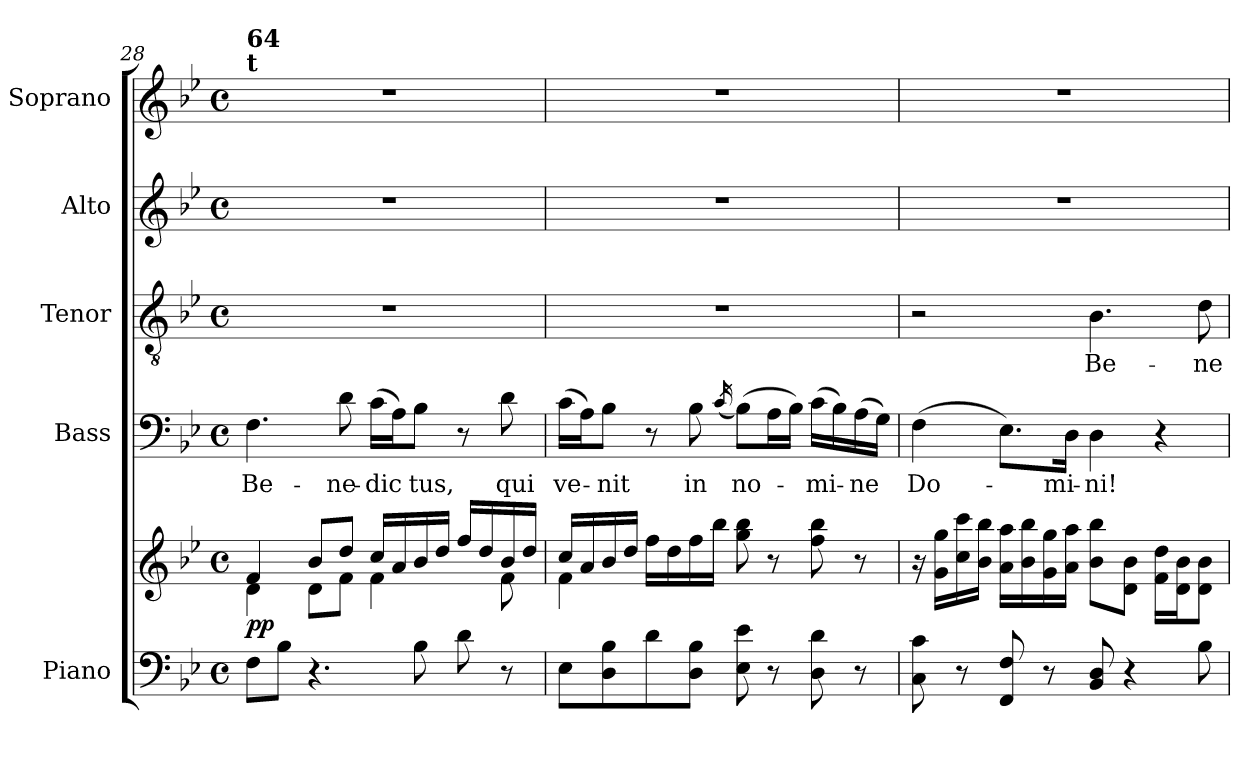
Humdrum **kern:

**kern	**kern	**dynam	**kern	**text	**kern	**text	**kern	**kern
*part5	*part5	*part5	*part4	*part4	*part3	*part3	*part2	*part1
*staff6	*staff5	*staff5/6	*staff4	*staff4	*staff3	*staff3	*staff2	*staff1
*I"Piano	*	*	*I"Bass	*	*I"Tenor	*	*I"Alto	*I"Soprano
*I'Pno.	*	*	*I'B.	*	*I'T.	*	*I'A.	*I'S.
!!LO:LB:g=z
*clefF4	*clefG2	*	*clefF4	*	*clefGv2	*	*clefG2	*clefG2
*k[b-e-]	*k[b-e-]	*	*k[b-e-]	*	*k[b-e-]	*	*k[b-e-]	*k[b-e-]
*B-:	*B-:	*	*B-:	*	*B-:	*	*B-:	*B-:
*M4/4	*M4/4	*	*M4/4	*	*M4/4	*	*M4/4	*M4/4
*met(c)	*met(c)	*	*met(c)	*	*met(c)	*	*met(c)	*met(c)
=28	=28	=28	=28	=28	=28	=28	=28	=28
*	*^	*	*	*	*	*	*	*
!	!	!	!	!	!	!	!	!	!LO:TX:a:B:t=t
!	!	!	!	!	!	!	!	!	!LO:TX:a:B:t=64
!	!	!	!LO:DY:a=2	!	!LO:LY:b	!	!	!	!
!	!	!	!LO:DY:n=1:a	!	!	!	!	!	!
8F\L	4f/	4d\	p p	4.F\	Be-	1r	.	1r	1r
8B-\J	.	.	.	.	.	.	.	.	.
4.r	8b-/L	8d\L	.	.	.	.	.	.	.
!	!	!	!	!	!LO:LY:b	!	!	!	!
.	8dd/J	8f\J	.	8d\	-ne-	.	.	.	.
!	!	!	!	!	!LO:LY:b	!	!	!	!
.	16cc/LL	4f\	.	(>16c\LL	-dic	.	.	.	.
.	16a/	.	.	16A\J)	.	.	.	.	.
!	!	!	!	!	!LO:LY:b	!	!	!	!
8B-\	16b-/	.	.	8B-\J	-tus,	.	.	.	.
.	16dd/JJ	.	.	.	.	.	.	.	.
8d\	16ff/LL	8ryy	.	8r	.	.	.	.	.
.	16dd/	.	.	.	.	.	.	.	.
!	!	!	!	!	!LO:LY:b	!	!	!	!
8r	16b-/	8f\	.	8d\	qui	.	.	.	.
.	16dd/JJ	.	.	.	.	.	.	.	.
=29	=29	=29	=29	=29	=29	=29	=29	=29	=29
!	!	!	!	!	!LO:LY:b	!	!	!	!
8E-\L	16cc/LL	4f\	.	(>16c\LL	ve-	1r	.	1r	1r
.	16a/	.	.	16A\J)	.	.	.	.	.
!	!	!	!	!	!LO:LY:b	!	!	!	!
8D\ 8B-\	16b-/	.	.	8B-\J	-nit	.	.	.	.
.	16dd/JJ	.	.	.	.	.	.	.	.
8d\	16ff\LL	2.ryy	.	8r	.	.	.	.	.
.	16dd\	.	.	.	.	.	.	.	.
!	!	!	!	!	!LO:LY:b	!	!	!	!
8D\ 8B-\J	16ff\	.	.	8B-\	in	.	.	.	.
.	16bb-\JJ	.	.	.	.	.	.	.	.
.	.	.	.	(<16qc/	.	.	.	.	.
!	!	!	!	!	!LO:LY:b	!	!	!	!
8E-\ 8e-\	8gg\ 8bb-\	.	.	(>8B-\L)	no-	.	.	.	.
8r	8r	.	.	16A\L	.	.	.	.	.
.	.	.	.	16B-\JJ)	.	.	.	.	.
!	!	!	!	!	!LO:LY:b	!	!	!	!
8D\ 8d\	8ff\ 8bb-\	.	.	(>16c\LL	-mi-	.	.	.	.
.	.	.	.	16B-\)	.	.	.	.	.
!	!	!	!	!	!LO:LY:b	!	!	!	!
8r	8r	.	.	(>16A\	-ne	.	.	.	.
.	.	.	.	16G\JJ)	.	.	.	.	.
*	*v	*v	*	*	*	*	*	*	*
=30	=30	=30	=30	=30	=30	=30	=30	=30
!	!	!	!	!LO:LY:b	!	!	!	!
8C\ 8c\	16r	.	(>4F\	-Do-	2r	.	1r	1r
.	16g\ 16gg\LL	.	.	.	.	.	.	.
8r	16cc\ 16ccc\	.	.	.	.	.	.	.
.	16b-\ 16bb-\JJ	.	.	.	.	.	.	.
8FF/ 8F/	16a\ 16aa\LL	.	8.E-\L)	.	.	.	.	.
.	16b-\ 16bb-\	.	.	.	.	.	.	.
8r	16g\ 16gg\	.	.	.	.	.	.	.
!	!	!	!	!LO:LY:b	!	!	!	!
.	16a\ 16aa\JJ	.	16D\Jk	-mi-	.	.	.	.
!	!	!	!	!LO:LY:b	!	!LO:LY:b	!	!
8BB-/ 8D/	8b-\ 8bb-\L	.	4D\	-ni!	4.B-\	Be-	.	.
4r	8d\ 8b-\J	.	.	.	.	.	.	.
.	16f\ 16dd\LL	.	4r	.	.	.	.	.
.	16d\ 16b-\J	.	.	.	.	.	.	.
!	!	!	!	!	!	!LO:LY:b	!	!
8B-\	8d\ 8b-\J	.	.	.	8d\	-ne-	.	.
=	=	=	=	=	=	=	=	=
*-	*-	*-	*-	*-	*-	*-	*-	*-
